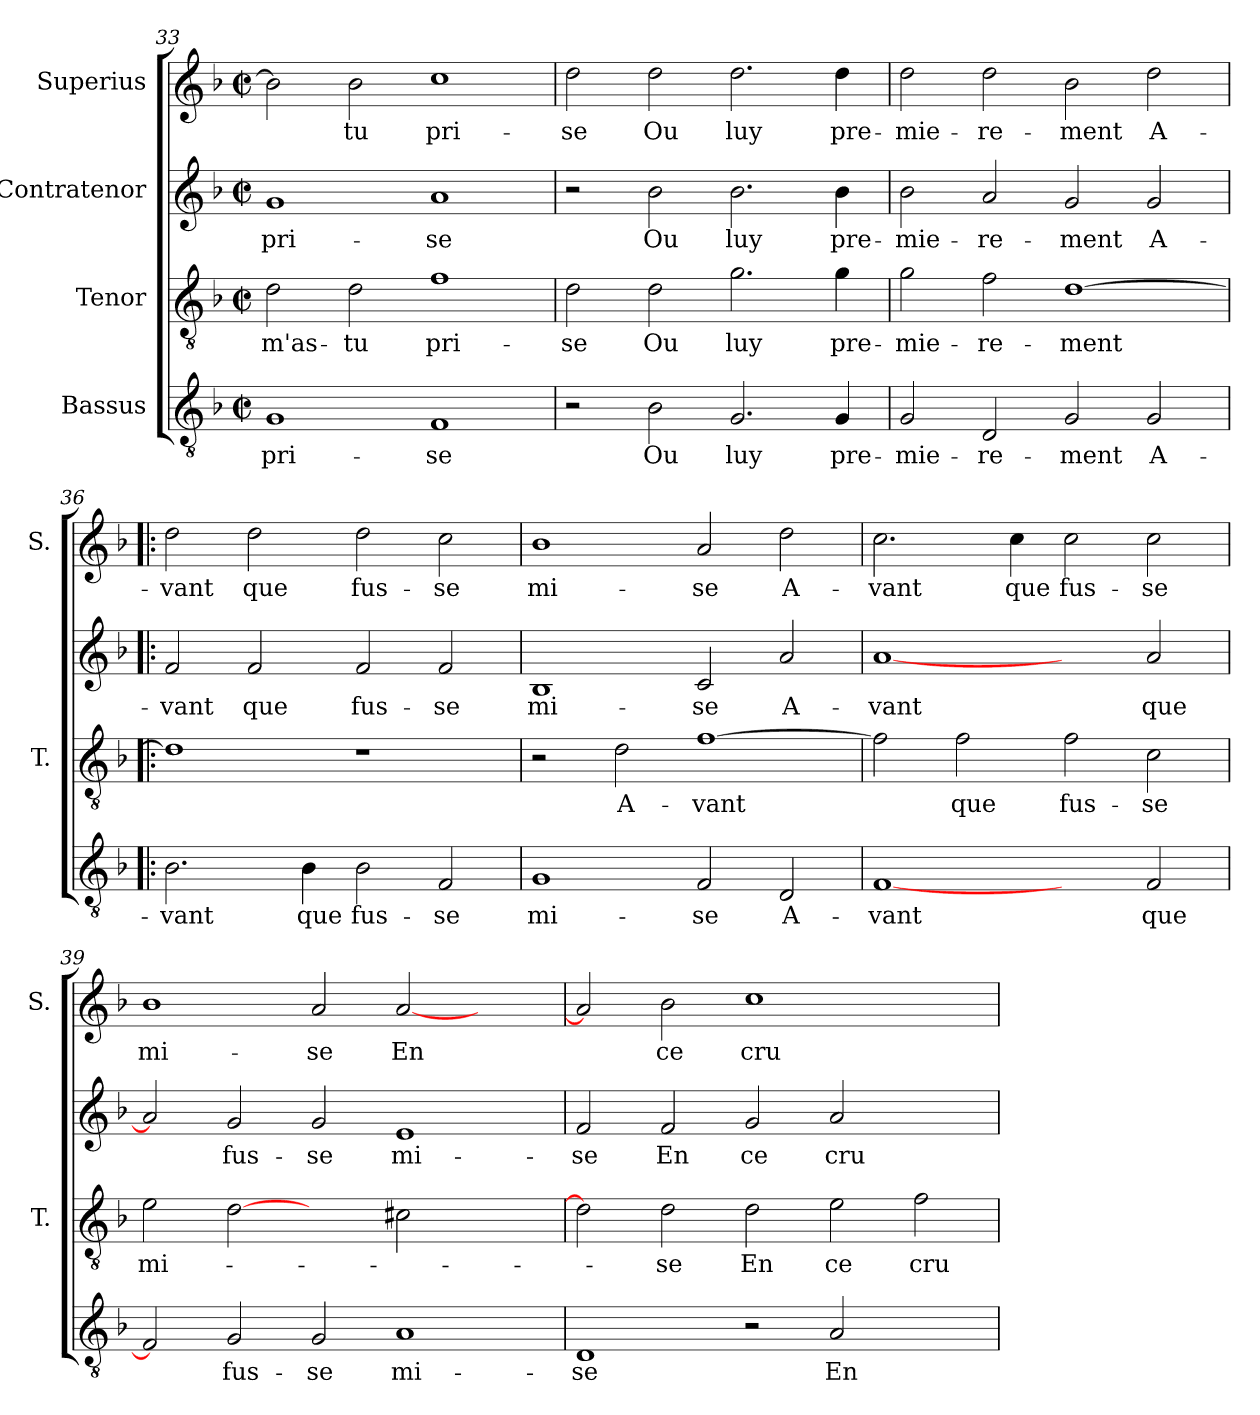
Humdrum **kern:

**kern	**text	**kern	**text	**kern	**text	**kern	**text
*part4	*part4	*part3	*part3	*part2	*part2	*part1	*part1
*staff4	*staff4	*staff3	*staff3	*staff2	*staff2	*staff1	*staff1
*I"Bassus	*	*I"Tenor	*	*I"Contratenor	*	*I"Superius	*
*	*	*I'T.	*	*	*	*I'S.	*
*clefGv2	*	*clefGv2	*	*clefG2	*	*clefG2	*
*k[b-]	*	*k[b-]	*	*k[b-]	*	*k[b-]	*
*F:	*	*F:	*	*F:	*	*F:	*
*M2/2	*	*M2/2	*	*M2/2	*	*M2/2	*
*met(c|)	*	*met(c|)	*	*met(c|)	*	*met(c|)	*
=33	=33	=33	=33	=33	=33	=33	=33
1G/	pri-	2d\	m'as-	1g/	pri-	2b-\]	.
.	.	2d\	-tu	.	.	2b-\	-tu
1F/	-se	1f\	pri-	1a/	-se	1cc\	pri-
=34	=34	=34	=34	=34	=34	=34	=34
2r	.	2d\	-se	2r	.	2dd\	-se
2B-\	Ou	2d\	Ou	2b-\	Ou	2dd\	Ou
2.G/	luy	2.g\	luy	2.b-\	luy	2.dd\	luy
4G/	pre-	4g\	pre-	4b-\	pre-	4dd\	pre-
=35	=35	=35	=35	=35	=35	=35	=35
2G/	-mie-	2g\	-mie-	2b-\	-mie-	2dd\	-mie-
2D/	-re-	2f\	-re-	2a/	-re-	2dd\	-re-
2G/	-ment	[1d\	-ment	2g/	-ment	2b-\	-ment
2G/	A-	.	.	2g/	A-	2dd\	A-
!!LO:LB:g=z
=36!|:	=36!|:	=36!|:	=36!|:	=36!|:	=36!|:	=36!|:	=36!|:
2.B-\	-vant	1d\]	.	2f/	-vant	2dd\	-vant
.	.	.	.	2f/	que	2dd\	que
4B-\	que	.	.	.	.	.	.
2B-\	fus-	1r	.	2f/	fus-	2dd\	fus-
2F/	-se	.	.	2f/	-se	2cc\	-se
=37	=37	=37	=37	=37	=37	=37	=37
1G/	mi-	2r	.	1B-/	mi-	1b-\	mi-
.	.	2d\	A-	.	.	.	.
2F/	-se	[1f\	-vant	2c/	-se	2a/	-se
2D/	A-	.	.	2a/	A-	2dd\	A-
=38	=38	=38	=38	=38	=38	=38	=38
[1F/	-vant	2f\]	.	[1a/	-vant	2.cc\	-vant
.	.	2f\	que	.	.	.	.
.	.	.	.	.	.	4cc\	que
2ryy	.	2f\	fus-	2ryy	.	2cc\	fus-
2F/	que	2c\	-se	2a/	que	2cc\	-se
=39	=39	=39	=39	=39	=39	=39	=39
2F/]	.	2e\	mi-	2a/]	.	1b-\	mi-
2G/	fus-	[2d\	.	2g/	fus-	.	.
2G/	-se	2ryy	.	2g/	-se	2a/	-se
1A/	mi-	2c#X\	.	1e/	mi-	[2a/	En
.	.	2ryy	.	.	.	2ryy	.
=40	=40	=40	=40	=40	=40	=40	=40
1D/	-se	2d\]	.	2f/	-se	2a/]	.
.	.	2d\	-se	2f/	En	2b-\	ce
2r	.	2d\	En	2g/	ce	1cc\	cru-
2A/	En	2e\	ce	2a/	cru-	.	.
2ryy	.	2f\	cru-	2ryy	.	2ryy	.
=	=	=	=	=	=	=	=
*-	*-	*-	*-	*-	*-	*-	*-
